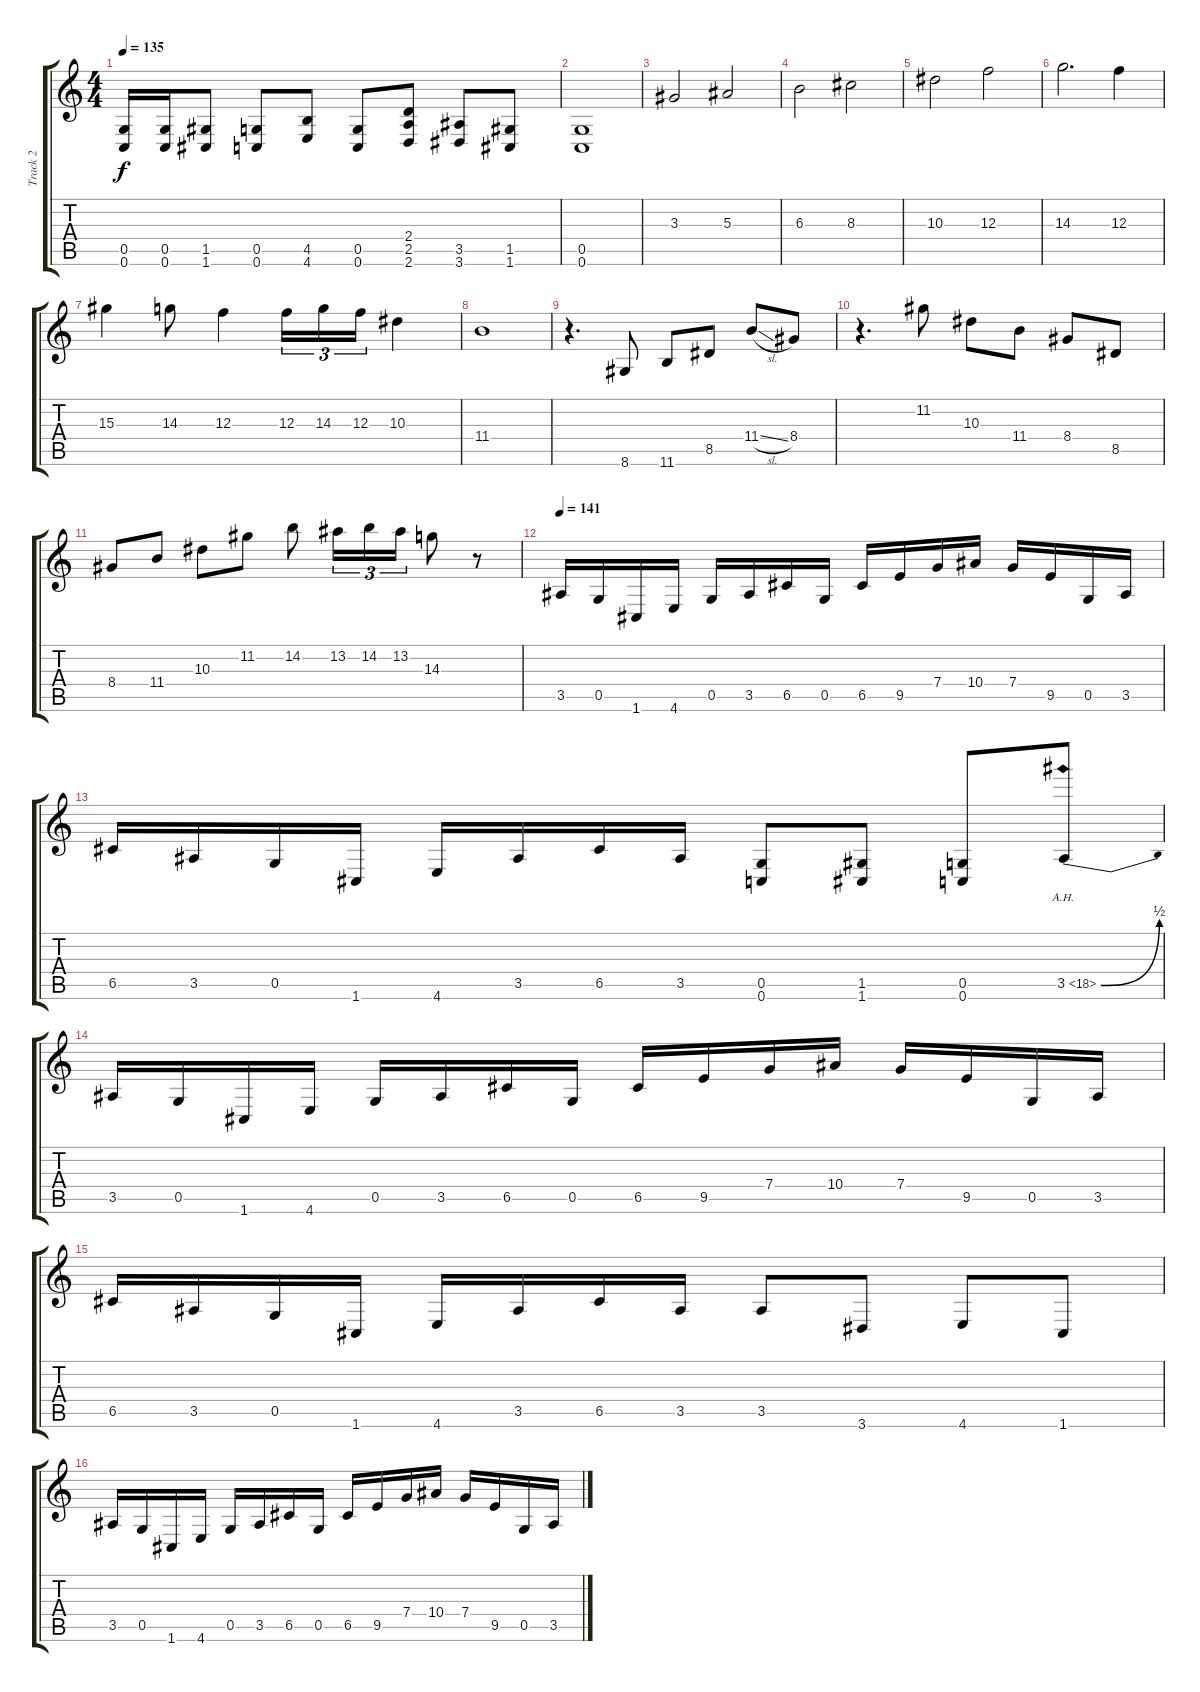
\track ("Track 2" "Track 2") {instrument overdrivenguitar}
\staff {score tabs}
\tuning (D4 A3 F3 C3 G2 C2) {hide}
\ts (4 4)
\tempo 135
\clef g2
\ks c
(0.5 0.6).16{dy f} (0.5 0.6).16 (1.5 1.6).8 (0.5 0.6).8 (4.5 4.6).8 (0.5 0.6).8 (2.4 2.5 2.6).8 (3.5 3.6).8 (1.5 1.6).8 |
(0.5 0.6).1 |
3.3.2 5.3.2 |
6.3.2 8.3.2 |
10.3.2 12.3.2 |
14.3.2{d} 12.3.4 |
15.3.4 14.3.8 12.3.4 12.3.16{tu (3 2)} 14.3.16{tu (3 2)} 12.3.16{tu (3 2)} 10.3.4 |
11.4.1 |
r.4{d} 8.6.8 11.6.8 8.5.8 11.4{sl}.8 8.4.8 |
r.4{d} 11.2.8 10.3.8 11.4.8 8.4.8 8.5.8 |
8.4.8 11.4.8 10.3.8 11.2.8 14.2.8 13.2.16{tu (3 2)} 14.2.16{tu (3 2)} 13.2.16{tu (3 2)} 14.3.8 r.8 |
\tempo 141
3.5.16 0.5.16 1.6.16 4.6.16 0.5.16 3.5.16 6.5.16 0.5.16 6.5.16 9.5.16 7.4.16 10.4.16 7.4.16 9.5.16 0.5.16 3.5.16 |
6.5.16 3.5.16 0.5.16 1.6.16 4.6.16 3.5.16 6.5.16 3.5.16 (0.5 0.6).8 (1.5 1.6).8 (0.5 0.6).8 3.5{be (bend 0 0 60 2) ah 15}.8 |
3.5.16 0.5.16 1.6.16 4.6.16 0.5.16 3.5.16 6.5.16 0.5.16 6.5.16 9.5.16 7.4.16 10.4.16 7.4.16 9.5.16 0.5.16 3.5.16 |
6.5.16 3.5.16 0.5.16 1.6.16 4.6.16 3.5.16 6.5.16 3.5.16 3.5.8 3.6.8 4.6.8 1.6.8 |
3.5.16 0.5.16 1.6.16 4.6.16 0.5.16 3.5.16 6.5.16 0.5.16 6.5.16 9.5.16 7.4.16 10.4.16 7.4.16 9.5.16 0.5.16 3.5.16
